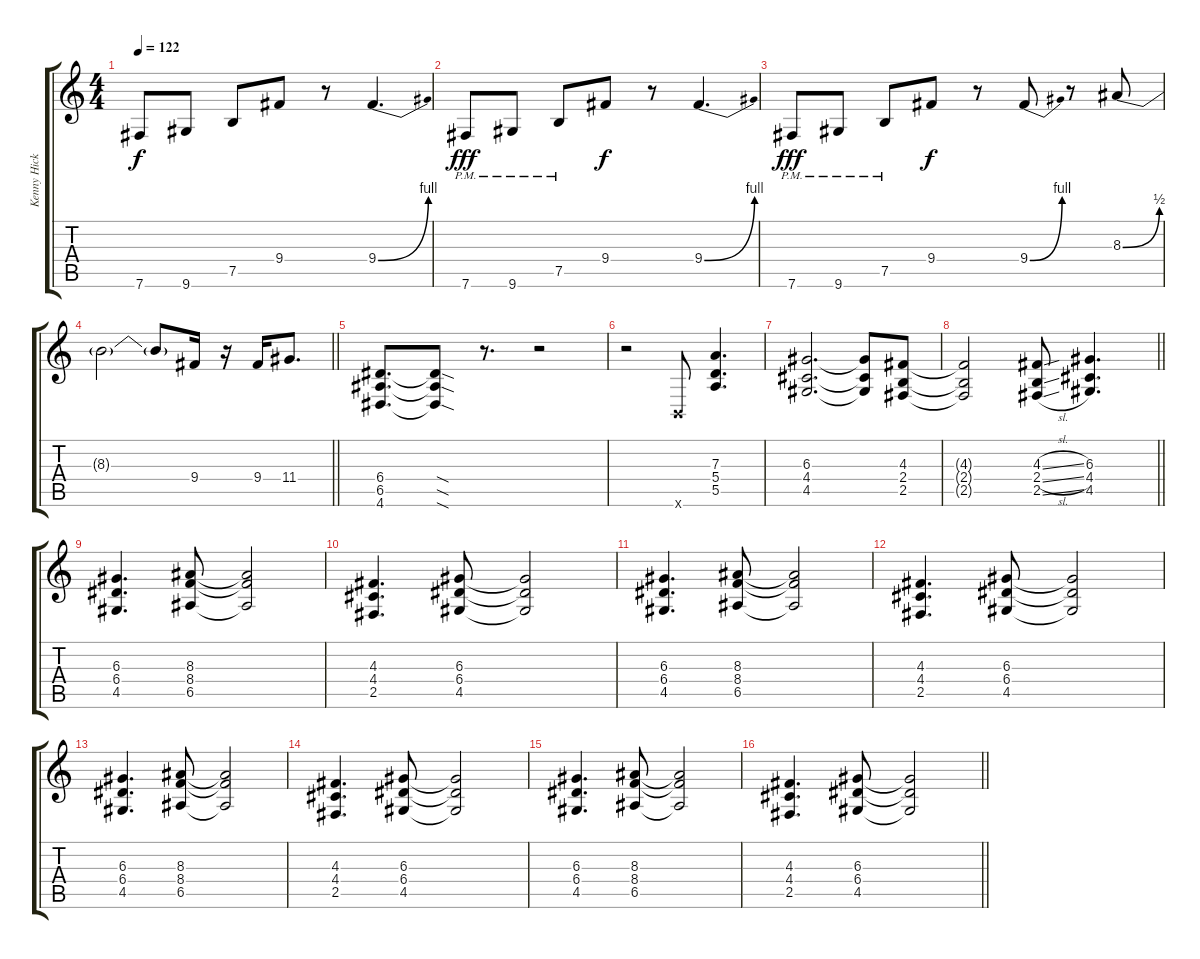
\track ("Kenny Hickey" "Kenny Hick") {instrument distortionguitar}
\staff {score tabs}
\tuning (B3 Gb3 D3 A2 E2 B1) {hide}
\ts (4 4)
\section ("" "")
\tempo 122
\clef g2
\ks c
7.6.8{dy f} 9.6.8 7.5.8 9.4.8 r.8 9.4{be (bend 0 0 60 4)}.4{d} |
7.6{pm}.8{dy fff} 9.6{pm}.8 7.5{pm}.8 9.4.8{dy f} r.8 9.4{be (bend 0 0 60 4)}.4{d} |
7.6{pm}.8{dy fff} 9.6{pm}.8 7.5{pm}.8 9.4.8{dy f} r.8 9.4{be (bend 0 0 60 4)}.8 r.8 8.3{be (bend 0 0 60 2)}.8 |
\barLineRight lightlight
8.3{t}.2 8.3{t}.8 9.4.16 r.16 9.4.16 11.4.8{d} |
\section ("" "")
(6.4 6.5 4.6).8{d} (6.4{sod t} 6.5{sod t} 4.6{sod t}).8 r.8{d} r.2 |
r.2 0.6{x}.8 (7.3 5.4 5.5).4{d} |
(6.3 4.4 4.5).2{d} (6.3{t} 4.4{t} 4.5{t}).8 (4.3 2.4 2.5).8 |
\barLineRight lightlight
(4.3{t} 2.4{t} 2.5{t}).2 (4.3{sl} 2.4{sl} 2.5{sl}).8 (6.3 4.4 4.5).4{d} |
\section ("" "")
(6.3 6.4 4.5).4{d balance 8} (8.3 8.4 6.5).8 (8.3{t} 8.4{t} 6.5{t}).2 |
(4.3 4.4 2.5).4{d} (6.3 6.4 4.5).8 (6.3{t} 6.4{t} 4.5{t}).2 |
(6.3 6.4 4.5).4{d} (8.3 8.4 6.5).8 (8.3{t} 8.4{t} 6.5{t}).2 |
(4.3 4.4 2.5).4{d} (6.3 6.4 4.5).8 (6.3{t} 6.4{t} 4.5{t}).2 |
(6.3 6.4 4.5).4{d} (8.3 8.4 6.5).8 (8.3{t} 8.4{t} 6.5{t}).2 |
(4.3 4.4 2.5).4{d} (6.3 6.4 4.5).8 (6.3{t} 6.4{t} 4.5{t}).2 |
(6.3 6.4 4.5).4{d} (8.3 8.4 6.5).8 (8.3{t} 8.4{t} 6.5{t}).2 |
\barLineRight lightlight
(4.3 4.4 2.5).4{d} (6.3 6.4 4.5).8 (6.3{t} 6.4{t} 4.5{t}).2
